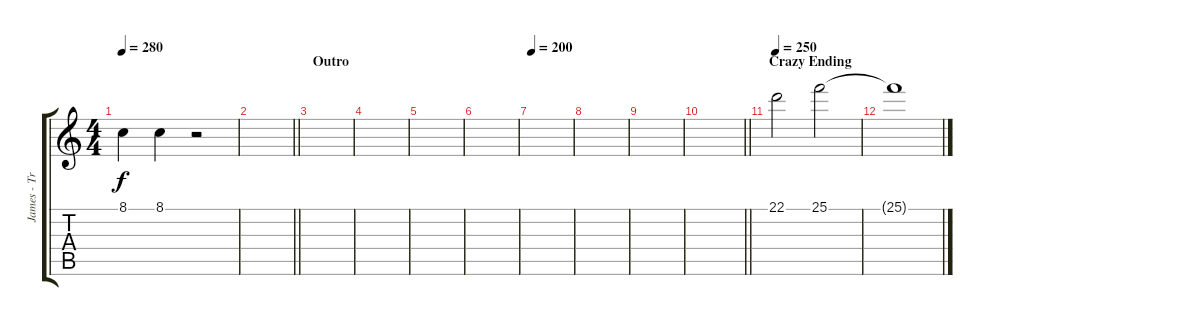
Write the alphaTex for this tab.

\track ("James - Trumpet" "James - Tr") {instrument trumpet}
\staff {score tabs}
\tuning (E4 B3 G3 D3 A2 E2) {hide}
\ts (4 4)
\tempo 280
\clef g2
\ks c
8.1.4{dy f} 8.1.4 r.2 |
\barLineRight lightlight
|
\section ("" "Outro")
|
|
|
|
\tempo 200
|
|
|
\barLineRight lightlight
|
\section ("" "Crazy Ending")
\tempo 250
22.1.2 25.1.2 |
25.1{t}.1
